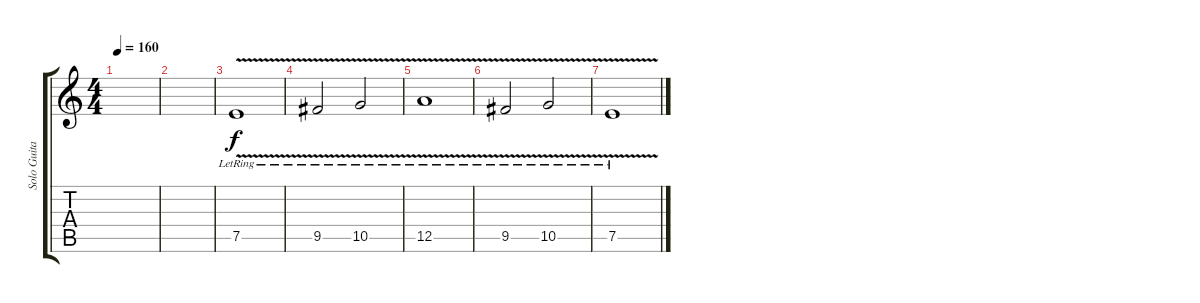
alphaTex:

\track ("Solo Guitar" "Solo Guita") {instrument distortionguitar}
\staff {score tabs}
\tuning (E4 B3 G3 D3 A2 E2) {hide}
\ts (4 4)
\tempo 160
\clef g2
\ks c
|
|
7.5{v lr}.1 |
9.5{v lr}.2 10.5{v lr}.2 |
12.5{v lr}.1 |
9.5{v lr}.2 10.5{v lr}.2 |
7.5{v lr}.1
